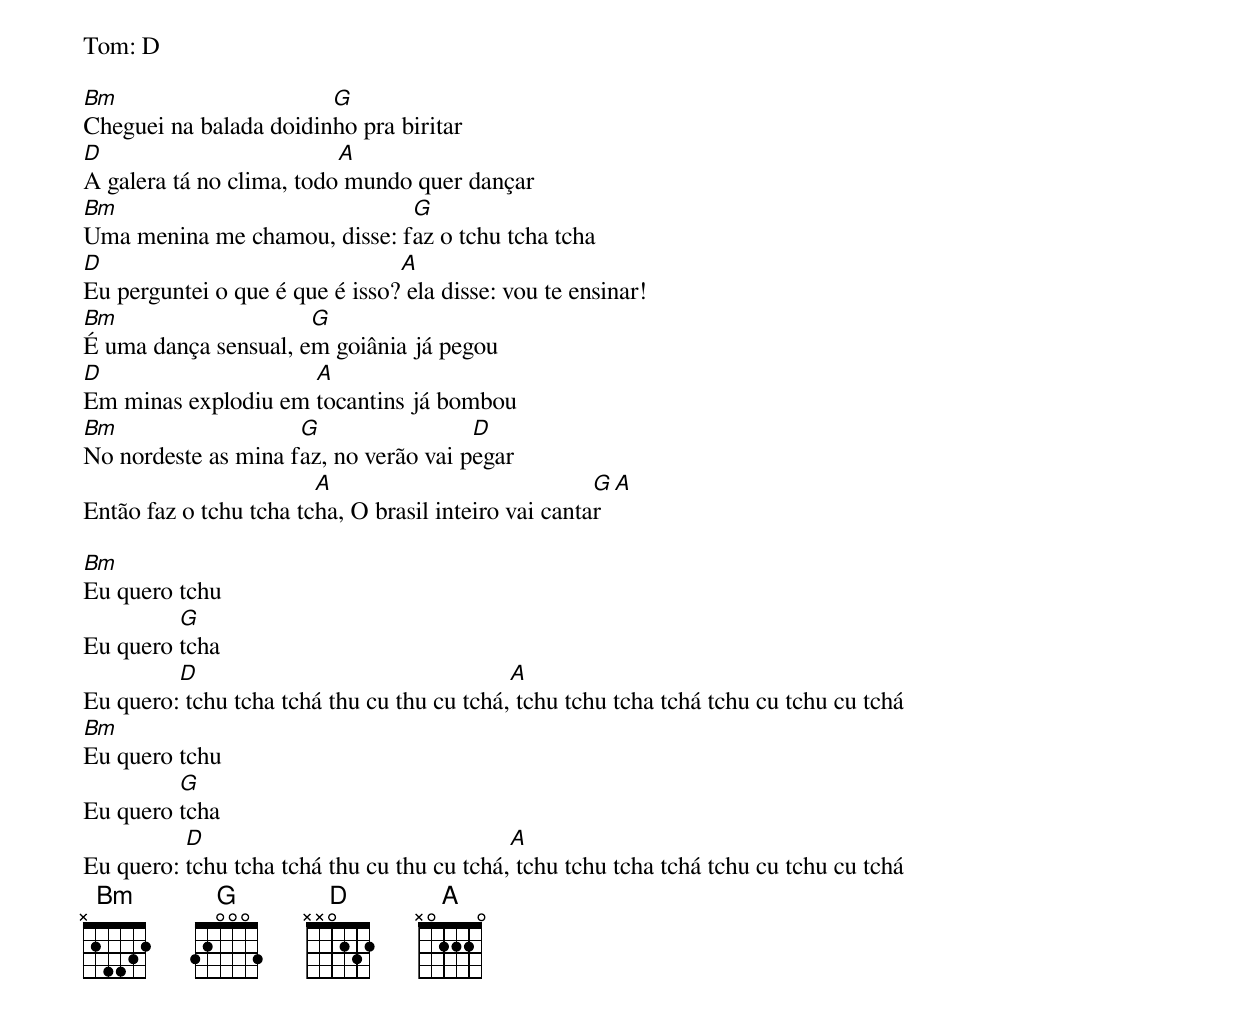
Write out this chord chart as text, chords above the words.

Tom: D

Bm                      G
Cheguei na balada doidinho pra biritar
D                         A
A galera tá no clima, todo mundo quer dançar
Bm                            G
Uma menina me chamou, disse: faz o tchu tcha tcha
D                               A
Eu perguntei o que é que é isso? ela disse: vou te ensinar!
Bm                    G
É uma dança sensual, em goiânia já pegou
D                    A
Em minas explodiu em tocantins já bombou
Bm                   G                 D
No nordeste as mina faz, no verão vai pegar
                        A                             G  A
Então faz o tchu tcha tcha, O brasil inteiro vai cantar

Bm
Eu quero tchu
         G
Eu quero tcha
         D                                  A
Eu quero: tchu tcha tchá thu cu thu cu tchá, tchu tchu tcha tchá tchu cu tchu cu tchá
Bm
Eu quero tchu
         G
Eu quero tcha
          D                                 A
Eu quero: tchu tcha tchá thu cu thu cu tchá, tchu tchu tcha tchá tchu cu tchu cu tchá
